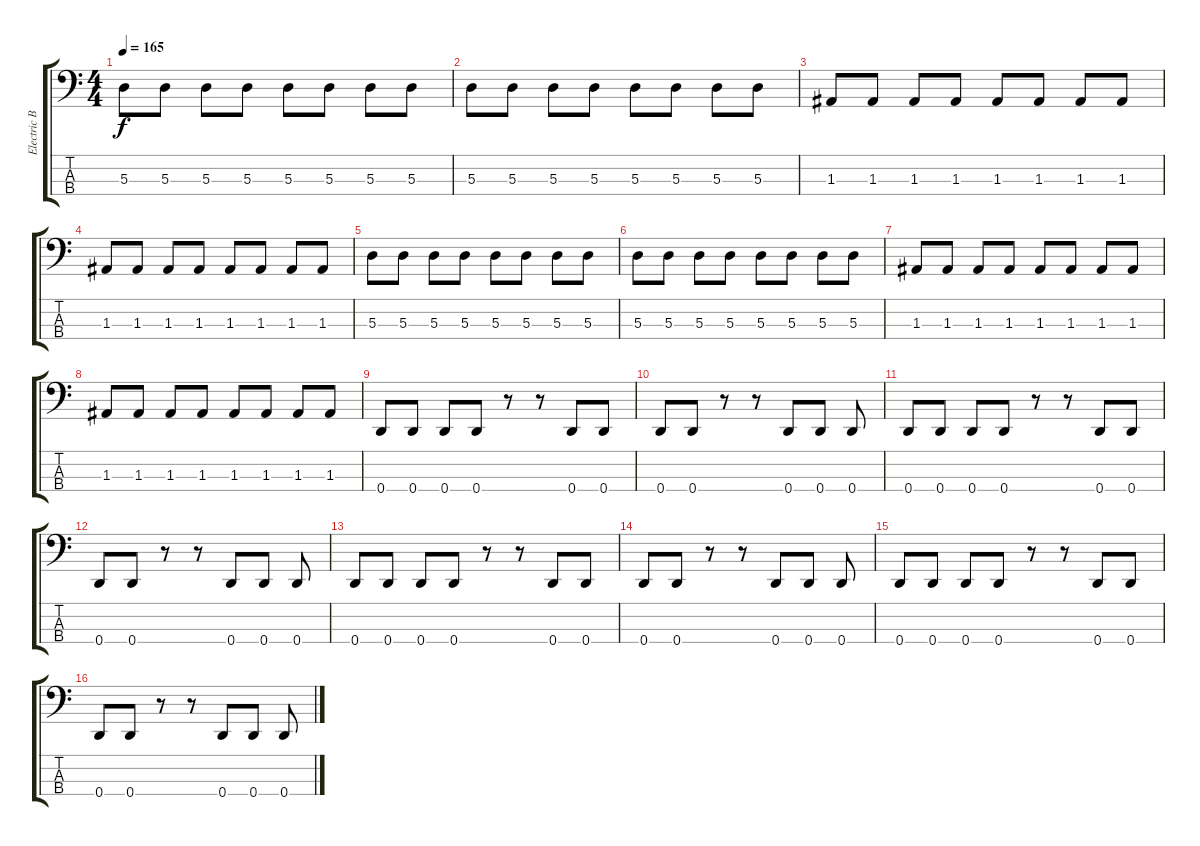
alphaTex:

\track ("Electric Bass" "Electric B") {instrument electricbassfinger}
\staff {score tabs}
\tuning (G2 D2 A1 D1) {hide}
\ts (4 4)
\tempo 165
\clef f4
\ks c
5.3.8{dy f} 5.3.8 5.3.8 5.3.8 5.3.8 5.3.8 5.3.8 5.3.8 |
5.3.8 5.3.8 5.3.8 5.3.8 5.3.8 5.3.8 5.3.8 5.3.8 |
1.3.8 1.3.8 1.3.8 1.3.8 1.3.8 1.3.8 1.3.8 1.3.8 |
1.3.8 1.3.8 1.3.8 1.3.8 1.3.8 1.3.8 1.3.8 1.3.8 |
5.3.8 5.3.8 5.3.8 5.3.8 5.3.8 5.3.8 5.3.8 5.3.8 |
5.3.8 5.3.8 5.3.8 5.3.8 5.3.8 5.3.8 5.3.8 5.3.8 |
1.3.8 1.3.8 1.3.8 1.3.8 1.3.8 1.3.8 1.3.8 1.3.8 |
1.3.8 1.3.8 1.3.8 1.3.8 1.3.8 1.3.8 1.3.8 1.3.8 |
0.4.8 0.4.8 0.4.8 0.4.8 r.8 r.8 0.4.8 0.4.8 |
0.4.8 0.4.8 r.8 r.8 0.4.8 0.4.8 0.4.8 |
0.4.8 0.4.8 0.4.8 0.4.8 r.8 r.8 0.4.8 0.4.8 |
0.4.8 0.4.8 r.8 r.8 0.4.8 0.4.8 0.4.8 |
0.4.8 0.4.8 0.4.8 0.4.8 r.8 r.8 0.4.8 0.4.8 |
0.4.8 0.4.8 r.8 r.8 0.4.8 0.4.8 0.4.8 |
0.4.8 0.4.8 0.4.8 0.4.8 r.8 r.8 0.4.8 0.4.8 |
0.4.8 0.4.8 r.8 r.8 0.4.8 0.4.8 0.4.8
